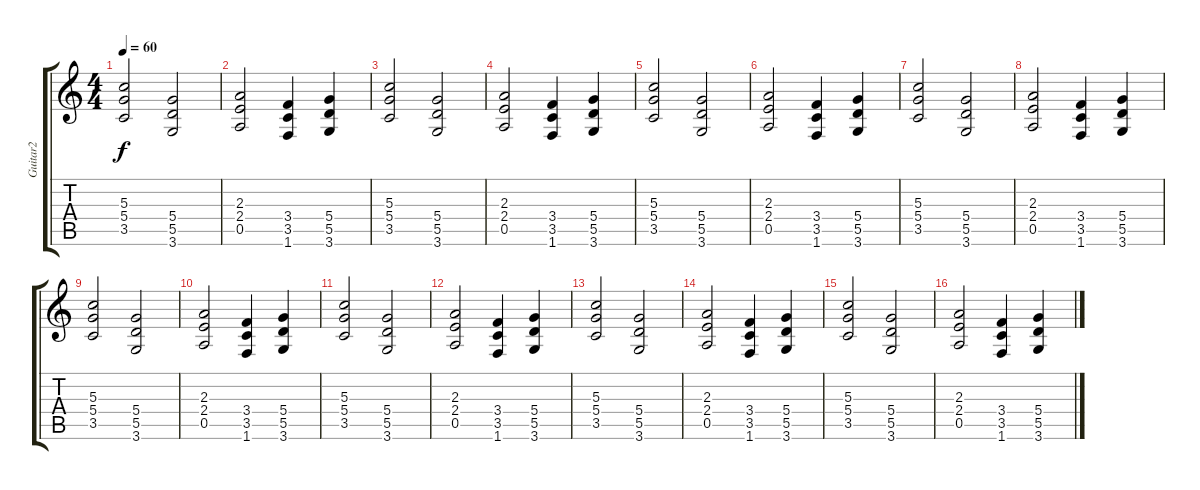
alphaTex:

\track ("Guitar2" "Guitar2") {instrument overdrivenguitar}
\staff {score tabs}
\tuning (E4 B3 G3 D3 A2 E2) {hide}
\ts (4 4)
\tempo 60
\clef g2
\ks c
(5.3 5.4 3.5).2{dy f} (5.4 5.5 3.6).2 |
(2.3 2.4 0.5).2 (3.4 3.5 1.6).4 (5.4 5.5 3.6).4 |
(5.3 5.4 3.5).2 (5.4 5.5 3.6).2 |
(2.3 2.4 0.5).2 (3.4 3.5 1.6).4 (5.4 5.5 3.6).4 |
(5.3 5.4 3.5).2 (5.4 5.5 3.6).2 |
(2.3 2.4 0.5).2 (3.4 3.5 1.6).4 (5.4 5.5 3.6).4 |
(5.3 5.4 3.5).2 (5.4 5.5 3.6).2 |
(2.3 2.4 0.5).2 (3.4 3.5 1.6).4 (5.4 5.5 3.6).4 |
(5.3 5.4 3.5).2 (5.4 5.5 3.6).2 |
(2.3 2.4 0.5).2 (3.4 3.5 1.6).4 (5.4 5.5 3.6).4 |
(5.3 5.4 3.5).2 (5.4 5.5 3.6).2 |
(2.3 2.4 0.5).2 (3.4 3.5 1.6).4 (5.4 5.5 3.6).4 |
(5.3 5.4 3.5).2 (5.4 5.5 3.6).2 |
(2.3 2.4 0.5).2 (3.4 3.5 1.6).4 (5.4 5.5 3.6).4 |
(5.3 5.4 3.5).2 (5.4 5.5 3.6).2 |
(2.3 2.4 0.5).2 (3.4 3.5 1.6).4 (5.4 5.5 3.6).4
